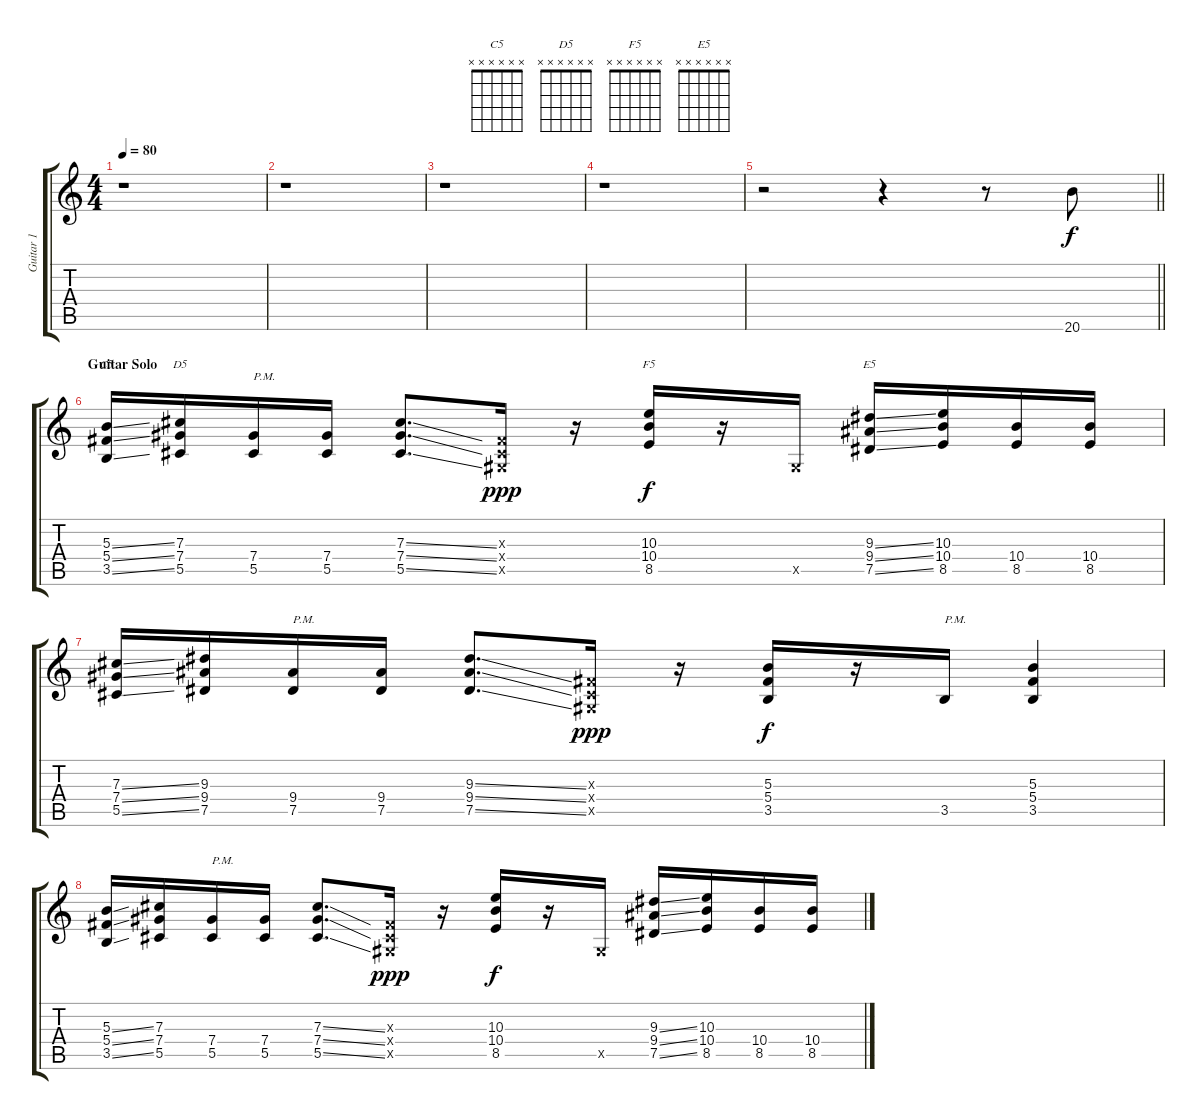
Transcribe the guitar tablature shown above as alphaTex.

\track ("Guitar 1" "Guitar 1") {instrument overdrivenguitar}
\staff {score tabs}
\tuning (Eb4 Bb3 Gb3 Db3 Ab2 Eb2) {hide}
\chord ("C5" x x x x x x)
\chord ("D5" x x x x x x)
\chord ("F5" x x x x x x)
\chord ("E5" x x x x x x)
\ts (4 4)
\tempo 80
\clef g2
\ks c
r.1{dy f} |
r.1 |
r.1 |
r.1 |
\barLineRight lightlight
r.2 r.4 r.8 20.6.8{volume 12} |
\section ("" "Guitar Solo")
(5.3{ss} 5.4{ss} 3.5{ss}).16{ch "C5"} (7.3 7.4 5.5).16{ch "D5"} (7.4 5.5).16{txt "P.M."} (7.4 5.5).16 (7.3{ss} 7.4{ss} 5.5{ss}).8{d} (0.3{x} 0.4{x} 0.5{x}).16{dy ppp} r.16 (10.3 10.4 8.5).16{ch "F5" dy f} r.16 0.5{x}.16 (9.3{ss} 9.4{ss} 7.5{ss}).16{ch "E5"} (10.3 10.4 8.5).16 (10.4 8.5).16 (10.4 8.5).16 |
(7.3{ss} 7.4{ss} 5.5{ss}).16 (9.3 9.4 7.5).16 (9.4 7.5).16{txt "P.M."} (9.4 7.5).16 (9.3{ss} 9.4{ss} 7.5{ss}).8{d} (0.3{x} 0.4{x} 0.5{x}).16{dy ppp} r.16 (5.3 5.4 3.5).16{dy f} r.16 3.5.16{txt "P.M."} (5.3 5.4 3.5).4 |
(5.3{ss} 5.4{ss} 3.5{ss}).16 (7.3 7.4 5.5).16 (7.4 5.5).16{txt "P.M."} (7.4 5.5).16 (7.3{ss} 7.4{ss} 5.5{ss}).8{d} (0.3{x} 0.4{x} 0.5{x}).16{dy ppp} r.16 (10.3 10.4 8.5).16{dy f} r.16 0.5{x}.16 (9.3{ss} 9.4{ss} 7.5{ss}).16 (10.3 10.4 8.5).16 (10.4 8.5).16 (10.4 8.5).16
